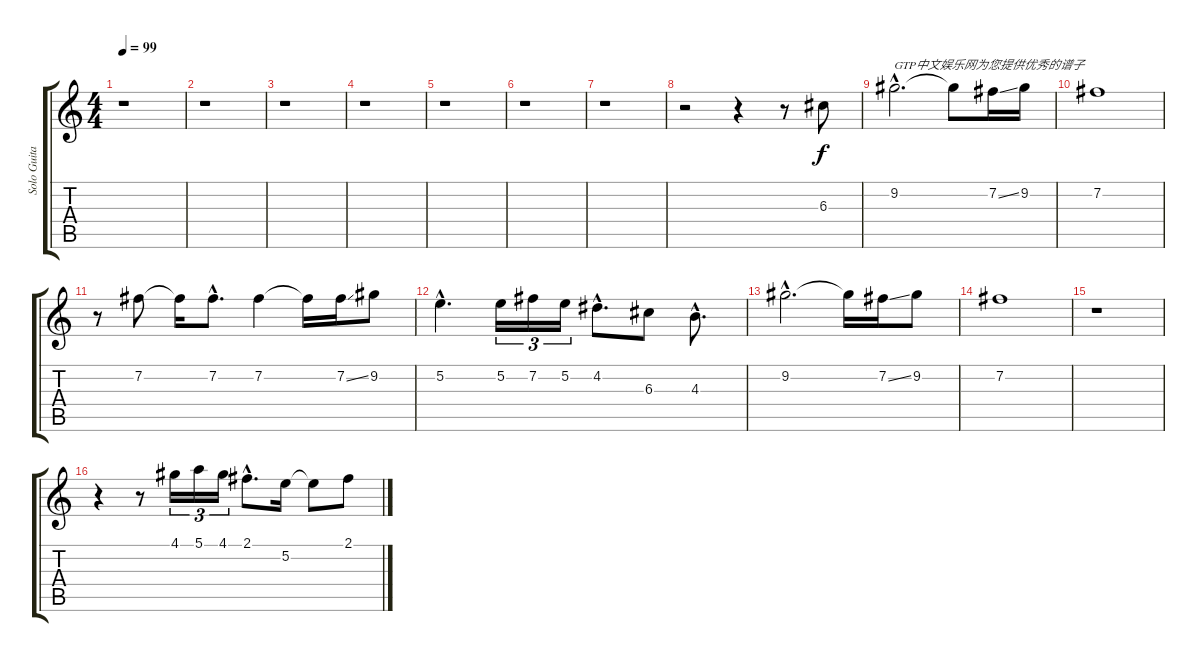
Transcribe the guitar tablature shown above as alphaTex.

\track ("Solo Guitar" "Solo Guita") {instrument electricguitarjazz}
\staff {score tabs}
\tuning (E4 B3 G3 D3 A2 E2) {hide}
\ts (4 4)
\tempo 99
\clef g2
\ks c
r.1{dy f instrument electricguitarjazz} |
r.1 |
r.1 |
r.1 |
r.1 |
r.1 |
r.1 |
r.2 r.4 r.8 6.3.8 |
9.2{hac}.2{d txt "GTP中文娱乐网为您提供优秀的谱子"} 9.2{t}.8 7.2{ss}.16 9.2.16 |
7.2.1 |
r.8 7.2.8 7.2{t}.16 7.2{hac}.8{d} 7.2.4 7.2{t}.16 7.2{ss}.16 9.2.8 |
5.2{hac}.4{d} 5.2.16{tu (3 2)} 7.2.16{tu (3 2)} 5.2.16{tu (3 2)} 4.2{hac}.8{d} 6.3.8 4.3{hac}.8{d} |
9.2{hac}.2{d} 9.2{t}.16 7.2{ss}.16 9.2.8 |
7.2.1 |
r.1 |
r.4 r.8 4.1.16{tu (3 2)} 5.1.16{tu (3 2)} 4.1.16{tu (3 2)} 2.1{hac}.8{d} 5.2.16 5.2{t}.8 2.1.8
